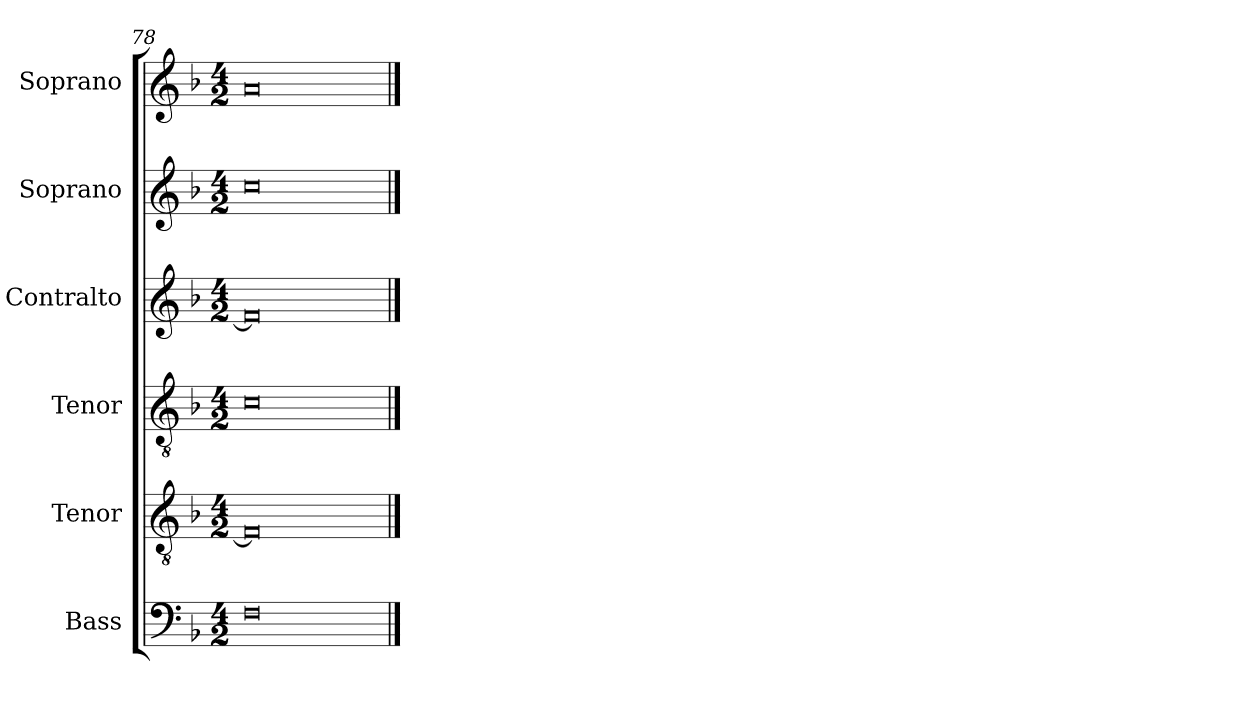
**kern	**kern	**kern	**kern	**kern	**kern
*part6	*part5	*part4	*part3	*part2	*part1
*staff6	*staff5	*staff4	*staff3	*staff2	*staff1
*I"Bass	*I"Tenor	*I"Tenor	*I"Contralto	*I"Soprano	*I"Soprano
*I'B	*I'T	*I'T	*I'A	*I'S	*I'S
*clefF4	*clefGv2	*clefGv2	*clefG2	*clefG2	*clefG2
*k[b-]	*k[b-]	*k[b-]	*k[b-]	*k[b-]	*k[b-]
*F:ion	*F:ion	*F:ion	*F:ion	*F:ion	*F:ion
*M4/2	*M4/2	*M4/2	*M4/2	*M4/2	*M4/2
=78	=78	=78	=78	=78	=78
0F	0F]	0c	0f]	0cc	0a
==	==	==	==	==	==
*-	*-	*-	*-	*-	*-
